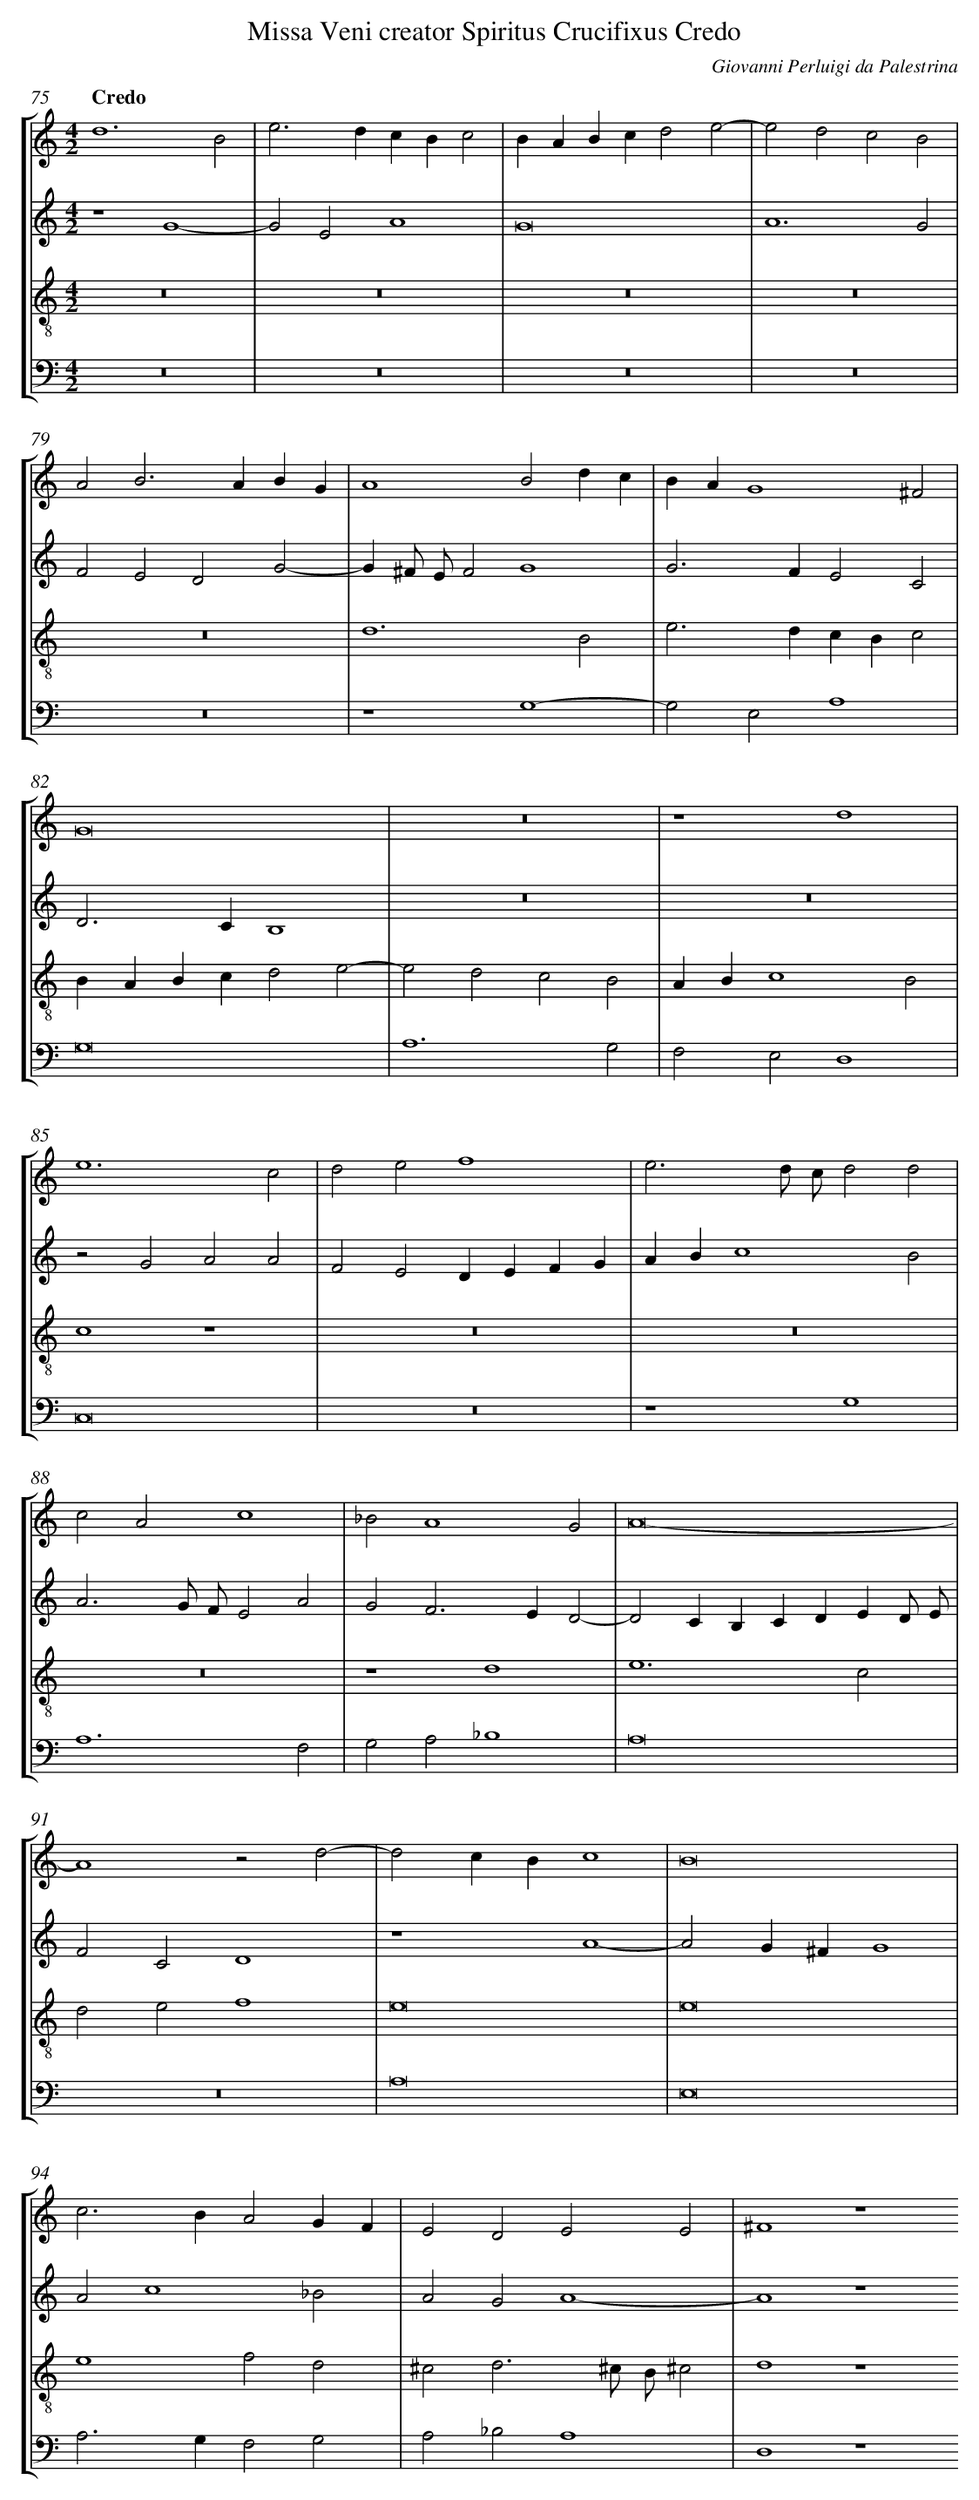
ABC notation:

X:1
T: Missa Veni creator Spiritus Crucifixus Credo
C: Giovanni Perluigi da Palestrina
L: 1/4
M: 4/2
Q: "Credo"
%%staves [1 2 3 4]
V: 1 clef=treble
V: 2 clef=treble
V: 3 clef=treble-8
V: 4 clef=bass
K: C
[V:1] d6B2 |
[V:2] z4G4- |
[V:3] z8 |
[V:4] z8 |
[V:1] e2>d2cBc2 |
[V:2] G2E2A4 |
[V:3] z8 |
[V:4] z8 |
[V:1] BABcd2e2- |
[V:2] G8 |
[V:3] z8 |
[V:4] z8 |
[V:1] e2d2c2B2 |
[V:2] A6G2 |
[V:3] z8 |
[V:4] z8 |
[V:1] A2B2>A2BG |
[V:2] F2E2D2G2- |
[V:3] z8 |
[V:4] z8 |
[V:1] A4B2dc |
[V:2] G^F/ E/F2G4 |
[V:3] d6B2 |
[V:4] z4G,4- |
[V:1] BAG4^F2 |
[V:2] G2>F2E2C2 |
[V:3] e2>d2cBc2 |
[V:4] G,2E,2A,4 |
[V:1] G8 |
[V:2] D2>C2B,4 |
[V:3] BABcd2e2- |
[V:4] G,8 |
[V:1] z8 |
[V:2] z8 |
[V:3] e2d2c2B2 |
[V:4] A,6G,2 |
[V:1] z4d4 |
[V:2] z8 |
[V:3] ABc4B2 |
[V:4] F,2E,2D,4 |
[V:1] e6c2 |
[V:2] z2G2A2A2 |
[V:3] c4z4 |
[V:4] C,8 |
[V:1] d2e2f4 |
[V:2] F2E2DEFG |
[V:3] z8 |
[V:4] z8 |
[V:1] e3d/ c/d2d2 |
[V:2] ABc4B2 |
[V:3] z8 |
[V:4] z4G,4 |
[V:1] c2A2c4 |
[V:2] A3G/ F/E2A2 |
[V:3] z8 |
[V:4] A,6F,2 |
[V:1] _B2A4G2 |
[V:2] G2F2>E2D2- |
[V:3] z4d4 |
[V:4] G,2A,2_B,4 |
[V:1] A8- |
[V:2] D2CB,CDED/ E/ |
[V:3] e6c2 |
[V:4] A,8 |
[V:1] A4z2d2- |
[V:2] F2C2D4 |
[V:3] d2e2f4 |
[V:4] z8 |
[V:1] d2cBc4 |
[V:2] z4A4- |
[V:3] e8 |
[V:4] A,8 |
[V:1] B8 |
[V:2] A2G^FG4 |
[V:3] e8 |
[V:4] E,8 |
[V:1] c2>B2A2GF |
[V:2] A2c4_B2 |
[V:3] e4f2d2 |
[V:4] A,2>G,2F,2G,2 |
[V:1] E2D2E2E2 |
[V:2] A2G2A4- |
[V:3] ^c2d3^c/ B/^c2 |
[V:4] A,2_B,2A,4 |
[V:1] ^F4z4
[V:2] A4z4
[V:3] d4z4
[V:4] D,4z4
